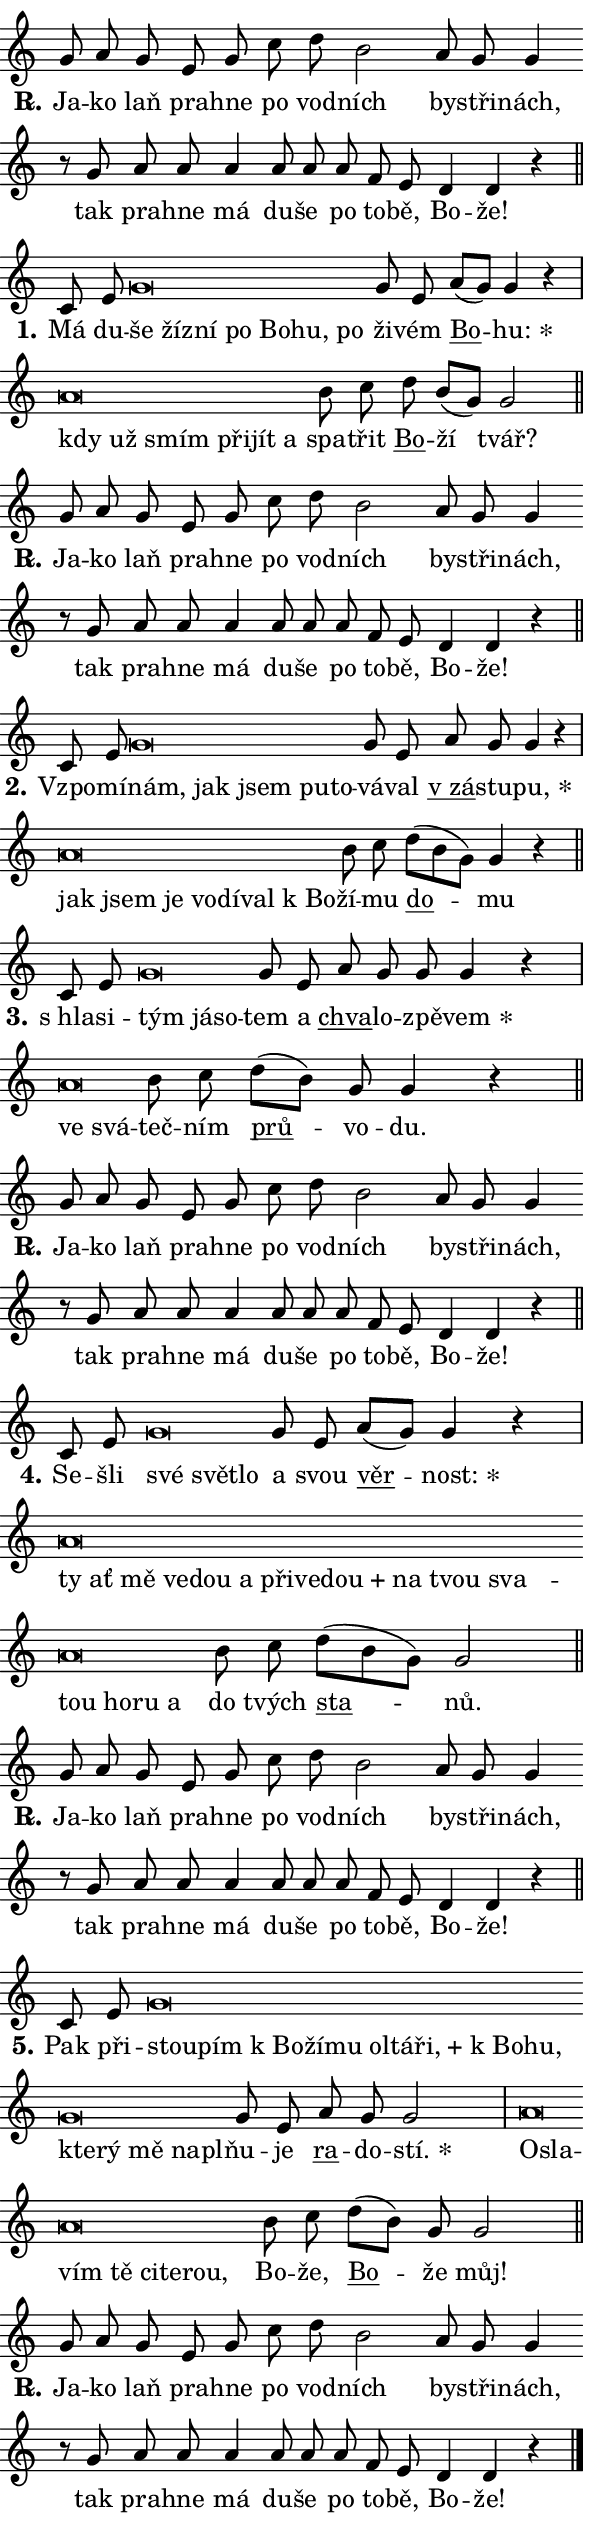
\version "2.24.0"
\header { tagline = "" }
\paper {
  indent = 0\cm
  top-margin = 0\cm
  right-margin = 0.13\cm % to fit lyric hyphens
  bottom-margin = 0\cm
  left-margin = 0\cm
  paper-width = 10\cm
  page-breaking = #ly:one-page-breaking
  system-system-spacing.basic-distance = #11
  score-system-spacing.basic-distance = #11
  ragged-last = ##f
}


%% Author: Thomas Morley
%% https://lists.gnu.org/archive/html/lilypond-user/2020-05/msg00002.html
#(define (line-position grob)
"Returns position of @var[grob} in current system:
   @code{'start}, if at first time-step
   @code{'end}, if at last time-step
   @code{'middle} otherwise
"
  (let* ((col (ly:item-get-column grob))
         (ln (ly:grob-object col 'left-neighbor))
         (rn (ly:grob-object col 'right-neighbor))
         (col-to-check-left (if (ly:grob? ln) ln col))
         (col-to-check-right (if (ly:grob? rn) rn col))
         (break-dir-left
           (and
             (ly:grob-property col-to-check-left 'non-musical #f)
             (ly:item-break-dir col-to-check-left)))
         (break-dir-right
           (and
             (ly:grob-property col-to-check-right 'non-musical #f)
             (ly:item-break-dir col-to-check-right))))
        (cond ((eqv? 1 break-dir-left) 'start)
              ((eqv? -1 break-dir-right) 'end)
              (else 'middle))))

#(define (tranparent-at-line-position vctor)
  (lambda (grob)
  "Relying on @code{line-position} select the relevant enry from @var{vctor}.
Used to determine transparency,"
    (case (line-position grob)
      ((end) (not (vector-ref vctor 0)))
      ((middle) (not (vector-ref vctor 1)))
      ((start) (not (vector-ref vctor 2))))))

noteHeadBreakVisibility =
#(define-music-function (break-visibility)(vector?)
"Makes @code{NoteHead}s transparent relying on @var{break-visibility}"
#{
  \override NoteHead.transparent =
    #(tranparent-at-line-position break-visibility)
#})

#(define delete-ledgers-for-transparent-note-heads
  (lambda (grob)
    "Reads whether a @code{NoteHead} is transparent.
If so this @code{NoteHead} is removed from @code{'note-heads} from
@var{grob}, which is supposed to be @code{LedgerLineSpanner}.
As a result ledgers are not printed for this @code{NoteHead}"
    (let* ((nhds-array (ly:grob-object grob 'note-heads))
           (nhds-list
             (if (ly:grob-array? nhds-array)
                 (ly:grob-array->list nhds-array)
                 '()))
           ;; Relies on the transparent-property being done before
           ;; Staff.LedgerLineSpanner.after-line-breaking is executed.
           ;; This is fragile ...
           (to-keep
             (remove
               (lambda (nhd)
                 (ly:grob-property nhd 'transparent #f))
               nhds-list)))
      ;; TODO find a better method to iterate over grob-arrays, similiar
      ;; to filter/remove etc for lists
      ;; For now rebuilt from scratch
      (set! (ly:grob-object grob 'note-heads)  '())
      (for-each
        (lambda (nhd)
          (ly:pointer-group-interface::add-grob grob 'note-heads nhd))
        to-keep))))

squashNotes = {
  \override NoteHead.X-extent = #'(-0.2 . 0.2)
  \override NoteHead.Y-extent = #'(-0.75 . 0)
  \override NoteHead.stencil =
    #(lambda (grob)
       (let ((pos (ly:grob-property grob 'staff-position)))
         (begin
           (if (< pos -7) (display "ERROR: Lower brevis then expected\n") (display ""))
           (if (<= pos -6) ly:text-interface::print ly:note-head::print))))
}
unSquashNotes = {
  \revert NoteHead.X-extent
  \revert NoteHead.Y-extent
  \revert NoteHead.stencil
}

hideNotes = \noteHeadBreakVisibility #begin-of-line-visible
unHideNotes = \noteHeadBreakVisibility #all-visible

% work-around for resetting accidentals
% https://lilypond.org/doc/v2.23/Documentation/notation/displaying-rhythms#unmetered-music
cadenzaMeasure = {
  \cadenzaOff
  \partial 1024 s1024
  \cadenzaOn
}

#(define-markup-command (accent layout props text) (markup?)
  "Underline accented syllable"
  (interpret-markup layout props
    #{\markup \override #'(offset . 4.3) \underline { #text }#}))

responsum = \markup \concat {
  "R" \hspace #-1.05 \path #0.1 #'((moveto 0 0.07) (lineto 0.9 0.8)) \hspace #0.05 "."
}

spaceSize = #0.6828661417322834 % exact space size for TeX Gyre Schola

\layout {
  \context {
    \Staff
    \remove "Time_signature_engraver"
    \override LedgerLineSpanner.after-line-breaking = #delete-ledgers-for-transparent-note-heads
  }
  \context {
    \Lyrics {
      \override LyricSpace.minimum-distance = \spaceSize
      \override LyricText.font-name = #"TeX Gyre Schola"
      \override LyricText.font-size = 1
      \override StanzaNumber.font-name = #"TeX Gyre Schola Bold"
      \override StanzaNumber.font-size = 1
    }
  }
  \context {
    \Score 
    \override NoteHead.text =
      #(lambda (grob) 
        (let ((pos (ly:grob-property grob 'staff-position)))
          #{\markup {
            \combine
              \halign #-0.55 \raise #(if (= pos -6) 0 0.5) \override #'(thickness . 2) \draw-line #'(3.2 . 0)
              \musicglyph "noteheads.sM1"
          }#}))
  }
}

% magnetic-lyrics.ily
%
%   written by
%     Jean Abou Samra <jean@abou-samra.fr>
%     Werner Lemberg <wl@gnu.org>
%
%   adapted by
%     Jiri Hon <jiri.hon@gmail.com>
%
% Version 2022-Apr-15

% https://www.mail-archive.com/lilypond-user@gnu.org/msg149350.html

#(define (Left_hyphen_pointer_engraver context)
   "Collect syllable-hyphen-syllable occurrences in lyrics and store
them in properties.  This engraver only looks to the left.  For
example, if the lyrics input is @code{foo -- bar}, it does the
following.

@itemize @bullet
@item
Set the @code{text} property of the @code{LyricHyphen} grob between
@q{foo} and @q{bar} to @code{foo}.

@item
Set the @code{left-hyphen} property of the @code{LyricText} grob with
text @q{foo} to the @code{LyricHyphen} grob between @q{foo} and
@q{bar}.
@end itemize

Use this auxiliary engraver in combination with the
@code{lyric-@/text::@/apply-@/magnetic-@/offset!} hook."
   (let ((hyphen #f)
         (text #f))
     (make-engraver
      (acknowledgers
       ((lyric-syllable-interface engraver grob source-engraver)
        (set! text grob)))
      (end-acknowledgers
       ((lyric-hyphen-interface engraver grob source-engraver)
        ;(when (not (grob::has-interface grob 'lyric-space-interface))
          (set! hyphen grob)));)
      ((stop-translation-timestep engraver)
       (when (and text hyphen)
         (ly:grob-set-object! text 'left-hyphen hyphen))
       (set! text #f)
       (set! hyphen #f)))))

#(define (lyric-text::apply-magnetic-offset! grob)
   "If the space between two syllables is less than the value in
property @code{LyricText@/.details@/.squash-threshold}, move the right
syllable to the left so that it gets concatenated with the left
syllable.

Use this function as a hook for
@code{LyricText@/.after-@/line-@/breaking} if the
@code{Left_@/hyphen_@/pointer_@/engraver} is active."
   (let ((hyphen (ly:grob-object grob 'left-hyphen #f)))
     (when hyphen
       (let ((left-text (ly:spanner-bound hyphen LEFT)))
         (when (grob::has-interface left-text 'lyric-syllable-interface)
           (let* ((common (ly:grob-common-refpoint grob left-text X))
                  (this-x-ext (ly:grob-extent grob common X))
                  (left-x-ext
                   (begin
                     ;; Trigger magnetism for left-text.
                     (ly:grob-property left-text 'after-line-breaking)
                     (ly:grob-extent left-text common X)))
                  ;; `delta` is the gap width between two syllables.
                  (delta (- (interval-start this-x-ext)
                            (interval-end left-x-ext)))
                  (details (ly:grob-property grob 'details))
                  (threshold (assoc-get 'squash-threshold details 0.2)))
             (when (< delta threshold)
               (let* (;; We have to manipulate the input text so that
                      ;; ligatures crossing syllable boundaries are not
                      ;; disabled.  For languages based on the Latin
                      ;; script this is essentially a beautification.
                      ;; However, for non-Western scripts it can be a
                      ;; necessity.
                      (lt (ly:grob-property left-text 'text))
                      (rt (ly:grob-property grob 'text))
                      (is-space (grob::has-interface hyphen 'lyric-space-interface))
                      (space (if is-space " " ""))
                      (extra-delta (if is-space spaceSize 0))
                      ;; Append new syllable.
                      (ltrt-space (if (and (string? lt) (string? rt))
                                (string-append lt space rt)
                                (make-concat-markup (list lt space rt))))
                      ;; Right-align `ltrt` to the right side.
                      (ltrt-space-markup (grob-interpret-markup
                               grob
                               (make-translate-markup
                                (cons (interval-length this-x-ext) 0)
                                (make-right-align-markup ltrt-space)))))
                 (begin
                   ;; Don't print `left-text`.
                   (ly:grob-set-property! left-text 'stencil #f)
                   ;; Set text and stencil (which holds all collected
                   ;; syllables so far) and shift it to the left.
                   (ly:grob-set-property! grob 'text ltrt-space)
                   (ly:grob-set-property! grob 'stencil ltrt-space-markup)
                   (ly:grob-translate-axis! grob (- (- delta extra-delta)) X))))))))))


#(define (lyric-hyphen::displace-bounds-first grob)
   ;; Make very sure this callback isn't triggered too early.
   (let ((left (ly:spanner-bound grob LEFT))
         (right (ly:spanner-bound grob RIGHT)))
     (ly:grob-property left 'after-line-breaking)
     (ly:grob-property right 'after-line-breaking)
     (ly:lyric-hyphen::print grob)))

squashThreshold = #0.4

\layout {
  \context {
    \Lyrics
    \consists #Left_hyphen_pointer_engraver
    \override LyricText.after-line-breaking =
      #lyric-text::apply-magnetic-offset!
    \override LyricHyphen.stencil = #lyric-hyphen::displace-bounds-first
    \override LyricText.details.squash-threshold = \squashThreshold
    \override LyricHyphen.minimum-distance = 0
    \override LyricHyphen.minimum-length = \squashThreshold
  }
}

squashText = \override LyricText.details.squash-threshold = 9999
unSquashText = \override LyricText.details.squash-threshold = \squashThreshold

leftText = \override LyricText.self-alignment-X = #LEFT
unLeftText = \revert LyricText.self-alignment-X

starOffset = #(lambda (grob) 
                (let ((x_offset (ly:self-alignment-interface::aligned-on-x-parent grob)))
                  (if (= x_offset 0) 0 (+ x_offset 1.2))))

star = #(define-music-function (syllable)(string?)
"Append star separator at the end of a syllable"
#{
  \once \override LyricText.X-offset = #starOffset
  \lyricmode { \markup {
    #syllable
    \override #'((font-name . "TeX Gyre Schola Bold")) \hspace #0.2 \lower #0.65 \larger "*"
  } }
#})

starAccent = #(define-music-function (syllable)(string?)
"Append star separator at the end of a syllable and make accent"
#{
  \once \override LyricText.X-offset = #starOffset
  \lyricmode { \markup {
    \accent #syllable
    \override #'((font-name . "TeX Gyre Schola Bold")) \hspace #0.2 \lower #0.65 \larger "*"
  } }
#})

breath = #(define-music-function (syllable)(string?)
"Append breathing indicator at the end of a syllable"
#{
  \lyricmode { \markup { #syllable "+" } }
#})

optionalBreath = #(define-music-function (syllable)(string?)
"Append optional breathing indicator at the end of a syllable"
#{
  \lyricmode { \markup { #syllable "(+)" } }
#})


\score {
    <<
        \new Voice = "melody" { \cadenzaOn \key c \major \relative { g'8 a g e g c d b2 \bar "" a8 g g4 \bar "" r8 g a a a4 \bar "" a8 a \bar "" a f e \bar "" d4 d r \cadenzaMeasure \bar "||" \break } }
        \new Lyrics \lyricsto "melody" { \lyricmode { \set stanza = \responsum
Ja -- ko laň pra -- hne po vod -- ních by -- stři -- nách, tak pra -- hne má du -- še po to -- bě, Bo -- že! } }
    >>
    \layout {}
}

\score {
    <<
        \new Voice = "melody" { \cadenzaOn \key c \major \relative { c'8 e \bar "" \squashNotes g\breve*1/16 \hideNotes \breve*1/16 \bar "" \breve*1/16 \bar "" \breve*1/16 \bar "" \breve*1/16 \bar "" \breve*1/16 \breve*1/16 \bar "" \unHideNotes \unSquashNotes g8 e \bar "" a[( g)] g4 r \cadenzaMeasure \bar "|" \squashNotes a\breve*1/16 \hideNotes \breve*1/16 \bar "" \breve*1/16 \bar "" \breve*1/16 \bar "" \breve*1/16 \breve*1/16 \bar "" \unHideNotes \unSquashNotes b8 c \bar "" d b[( g)] g2 \cadenzaMeasure \bar "||" \break } }
        \new Lyrics \lyricsto "melody" { \lyricmode { \set stanza = "1."
Má du -- \leftText še \squashText žíz -- ní po Bo -- hu, po \unLeftText \unSquashText ži -- vém \markup \accent Bo -- \star hu: \leftText kdy \squashText už smím při -- jít a \unLeftText \unSquashText spa -- třit \markup \accent Bo -- ží tvář? } }
    >>
    \layout {}
}

\score {
    <<
        \new Voice = "melody" { \cadenzaOn \key c \major \relative { g'8 a g e g c d b2 \bar "" a8 g g4 \bar "" r8 g a a a4 \bar "" a8 a \bar "" a f e \bar "" d4 d r \cadenzaMeasure \bar "||" \break } }
        \new Lyrics \lyricsto "melody" { \lyricmode { \set stanza = \responsum
Ja -- ko laň pra -- hne po vod -- ních by -- stři -- nách, tak pra -- hne má du -- še po to -- bě, Bo -- že! } }
    >>
    \layout {}
}

\score {
    <<
        \new Voice = "melody" { \cadenzaOn \key c \major \relative { c'8 e \bar "" \squashNotes g\breve*1/16 \hideNotes \breve*1/16 \bar "" \breve*1/16 \bar "" \breve*1/16 \breve*1/16 \bar "" \unHideNotes \unSquashNotes g8 e \bar "" a g g4 r \cadenzaMeasure \bar "|" \squashNotes a\breve*1/16 \hideNotes \breve*1/16 \bar "" \breve*1/16 \bar "" \breve*1/16 \bar "" \breve*1/16 \bar "" \breve*1/16 \breve*1/16 \bar "" \unHideNotes \unSquashNotes b8 c \bar "" d[( b g)] g4 r \cadenzaMeasure \bar "||" \break } }
        \new Lyrics \lyricsto "melody" { \lyricmode { \set stanza = "2."
Vzpo -- mí -- \leftText nám, \squashText jak jsem pu -- to -- \unLeftText \unSquashText vá -- val \markup \accent "v zá" -- stu -- \star pu, \leftText jak \squashText jsem je vo -- dí -- val "k Bo" -- \unLeftText \unSquashText ží -- mu \markup \accent do -- mu } }
    >>
    \layout {}
}

\score {
    <<
        \new Voice = "melody" { \cadenzaOn \key c \major \relative { c'8 e \bar "" \squashNotes g\breve*1/16 \hideNotes \breve*1/16 \breve*1/16 \bar "" \unHideNotes \unSquashNotes g8 e \bar "" a g g g4 r \cadenzaMeasure \bar "|" \squashNotes a\breve*1/16 \hideNotes \breve*1/16 \bar "" \unHideNotes \unSquashNotes b8 c \bar "" d[( b)] g g4 r \cadenzaMeasure \bar "||" \break } }
        \new Lyrics \lyricsto "melody" { \lyricmode { \set stanza = "3."
"s hla" -- si -- \leftText tým \squashText já -- so -- \unLeftText \unSquashText tem a \markup \accent chva -- lo -- zpě -- \star vem \leftText ve \squashText svá -- \unLeftText \unSquashText teč -- ním \markup \accent prů -- vo -- du. } }
    >>
    \layout {}
}

\score {
    <<
        \new Voice = "melody" { \cadenzaOn \key c \major \relative { g'8 a g e g c d b2 \bar "" a8 g g4 \bar "" r8 g a a a4 \bar "" a8 a \bar "" a f e \bar "" d4 d r \cadenzaMeasure \bar "||" \break } }
        \new Lyrics \lyricsto "melody" { \lyricmode { \set stanza = \responsum
Ja -- ko laň pra -- hne po vod -- ních by -- stři -- nách, tak pra -- hne má du -- še po to -- bě, Bo -- že! } }
    >>
    \layout {}
}

\score {
    <<
        \new Voice = "melody" { \cadenzaOn \key c \major \relative { c'8 e \bar "" \squashNotes g\breve*1/16 \hideNotes \breve*1/16 \breve*1/16 \bar "" \unHideNotes \unSquashNotes g8 e \bar "" a[( g)] g4 r \cadenzaMeasure \bar "|" \squashNotes a\breve*1/16 \hideNotes \breve*1/16 \bar "" \breve*1/16 \bar "" \breve*1/16 \bar "" \breve*1/16 \bar "" \breve*1/16 \bar "" \breve*1/16 \bar "" \breve*1/16 \bar "" \breve*1/16 \bar "" \breve*1/16 \bar "" \breve*1/16 \bar "" \breve*1/16 \bar "" \breve*1/16 \bar "" \breve*1/16 \bar "" \breve*1/16 \breve*1/16 \bar "" \unHideNotes \unSquashNotes b8 c \bar "" d[( b g)] g2 \cadenzaMeasure \bar "||" \break } }
        \new Lyrics \lyricsto "melody" { \lyricmode { \set stanza = "4."
Se -- šli \leftText své \squashText svět -- lo \unLeftText \unSquashText a svou \markup \accent věr -- \star nost: \leftText ty \squashText ať mě ve -- dou a při -- ve -- \breath "dou" na tvou sva -- tou ho -- ru a \unLeftText \unSquashText do tvých \markup \accent sta -- nů. } }
    >>
    \layout {}
}

\score {
    <<
        \new Voice = "melody" { \cadenzaOn \key c \major \relative { g'8 a g e g c d b2 \bar "" a8 g g4 \bar "" r8 g a a a4 \bar "" a8 a \bar "" a f e \bar "" d4 d r \cadenzaMeasure \bar "||" \break } }
        \new Lyrics \lyricsto "melody" { \lyricmode { \set stanza = \responsum
Ja -- ko laň pra -- hne po vod -- ních by -- stři -- nách, tak pra -- hne má du -- še po to -- bě, Bo -- že! } }
    >>
    \layout {}
}

\score {
    <<
        \new Voice = "melody" { \cadenzaOn \key c \major \relative { c'8 e \bar "" \squashNotes g\breve*1/16 \hideNotes \breve*1/16 \bar "" \breve*1/16 \bar "" \breve*1/16 \bar "" \breve*1/16 \bar "" \breve*1/16 \bar "" \breve*1/16 \bar "" \breve*1/16 \bar "" \breve*1/16 \bar "" \breve*1/16 \bar "" \breve*1/16 \bar "" \breve*1/16 \bar "" \breve*1/16 \bar "" \breve*1/16 \breve*1/16 \bar "" \unHideNotes \unSquashNotes g8 e \bar "" a g g2 \cadenzaMeasure \bar "|" \squashNotes a\breve*1/16 \hideNotes \breve*1/16 \bar "" \breve*1/16 \bar "" \breve*1/16 \bar "" \breve*1/16 \bar "" \breve*1/16 \breve*1/16 \bar "" \unHideNotes \unSquashNotes b8 c \bar "" d[( b)] g g2 \cadenzaMeasure \bar "||" \break } }
        \new Lyrics \lyricsto "melody" { \lyricmode { \set stanza = "5."
Pak při -- \leftText stou -- \squashText pím "k Bo" -- ží -- mu ol -- tá -- \breath "ři," "k Bo" -- hu, kte -- rý mě na -- pl -- \unLeftText \unSquashText ňu -- je \markup \accent ra -- do -- \star stí. \leftText O -- \squashText sla -- vím tě ci -- te -- rou, \unLeftText \unSquashText Bo -- že, \markup \accent Bo -- že můj! } }
    >>
    \layout {}
}

\score {
    <<
        \new Voice = "melody" { \cadenzaOn \key c \major \relative { g'8 a g e g c d b2 \bar "" a8 g g4 \bar "" r8 g a a a4 \bar "" a8 a \bar "" a f e \bar "" d4 d r \cadenzaMeasure \bar "||" \break } \bar "|." }
        \new Lyrics \lyricsto "melody" { \lyricmode { \set stanza = \responsum
Ja -- ko laň pra -- hne po vod -- ních by -- stři -- nách, tak pra -- hne má du -- še po to -- bě, Bo -- že! } }
    >>
    \layout {}
}
